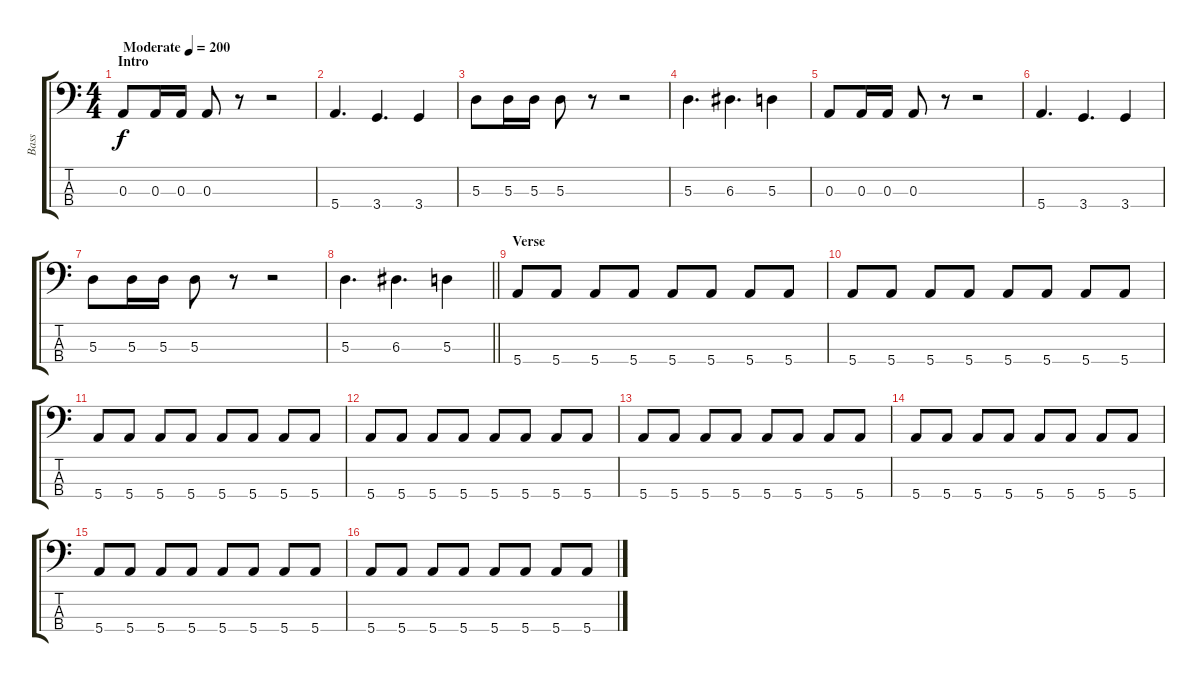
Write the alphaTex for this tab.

\track ("Bass" "Bass") {instrument electricbasspick}
\staff {score tabs}
\tuning (G2 D2 A1 E1) {hide}
\ts (4 4)
\section ("" "Intro")
\tempo (200 "Moderate")
\clef f4
\ks c
0.3.8{dy f instrument electricbasspick} 0.3.16 0.3.16 0.3.8 r.8 r.2 |
5.4.4{d} 3.4.4{d} 3.4.4 |
5.3.8 5.3.16 5.3.16 5.3.8 r.8 r.2 |
5.3.4{d} 6.3.4{d} 5.3.4 |
0.3.8 0.3.16 0.3.16 0.3.8 r.8 r.2 |
5.4.4{d} 3.4.4{d} 3.4.4 |
5.3.8 5.3.16 5.3.16 5.3.8 r.8 r.2 |
\barLineRight lightlight
5.3.4{d} 6.3.4{d} 5.3.4 |
\section ("" "Verse")
5.4.8 5.4.8 5.4.8 5.4.8 5.4.8 5.4.8 5.4.8 5.4.8 |
5.4.8 5.4.8 5.4.8 5.4.8 5.4.8 5.4.8 5.4.8 5.4.8 |
5.4.8 5.4.8 5.4.8 5.4.8 5.4.8 5.4.8 5.4.8 5.4.8 |
5.4.8 5.4.8 5.4.8 5.4.8 5.4.8 5.4.8 5.4.8 5.4.8 |
5.4.8 5.4.8 5.4.8 5.4.8 5.4.8 5.4.8 5.4.8 5.4.8 |
5.4.8 5.4.8 5.4.8 5.4.8 5.4.8 5.4.8 5.4.8 5.4.8 |
5.4.8 5.4.8 5.4.8 5.4.8 5.4.8 5.4.8 5.4.8 5.4.8 |
5.4.8 5.4.8 5.4.8 5.4.8 5.4.8 5.4.8 5.4.8 5.4.8
